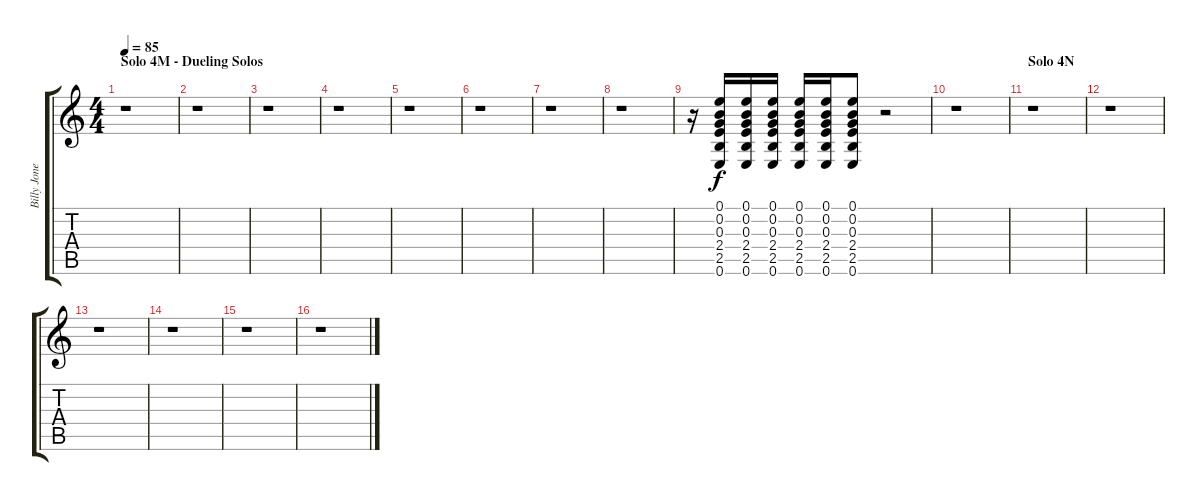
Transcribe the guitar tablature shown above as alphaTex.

\track ("Billy Jones Acoustic Rhythm" "Billy Jone") {instrument acousticguitarsteel}
\staff {score tabs}
\tuning (E4 B3 G3 D3 A2 E2) {hide}
\ts (4 4)
\section ("" "Solo 4M - Dueling Solos")
\tempo 85
\clef g2
\ks c
r.1{dy f} |
r.1 |
r.1 |
r.1 |
r.1 |
r.1 |
r.1 |
r.1 |
r.16 (0.1 0.2 0.3 2.4 2.5 0.6).16 (0.1 0.2 0.3 2.4 2.5 0.6).16 (0.1 0.2 0.3 2.4 2.5 0.6).16 (0.1 0.2 0.3 2.4 2.5 0.6).16 (0.1 0.2 0.3 2.4 2.5 0.6).16 (0.1 0.2 0.3 2.4 2.5 0.6).8 r.2 |
r.1 |
\section ("" "Solo 4N")
r.1 |
r.1 |
r.1 |
r.1 |
r.1 |
r.1
